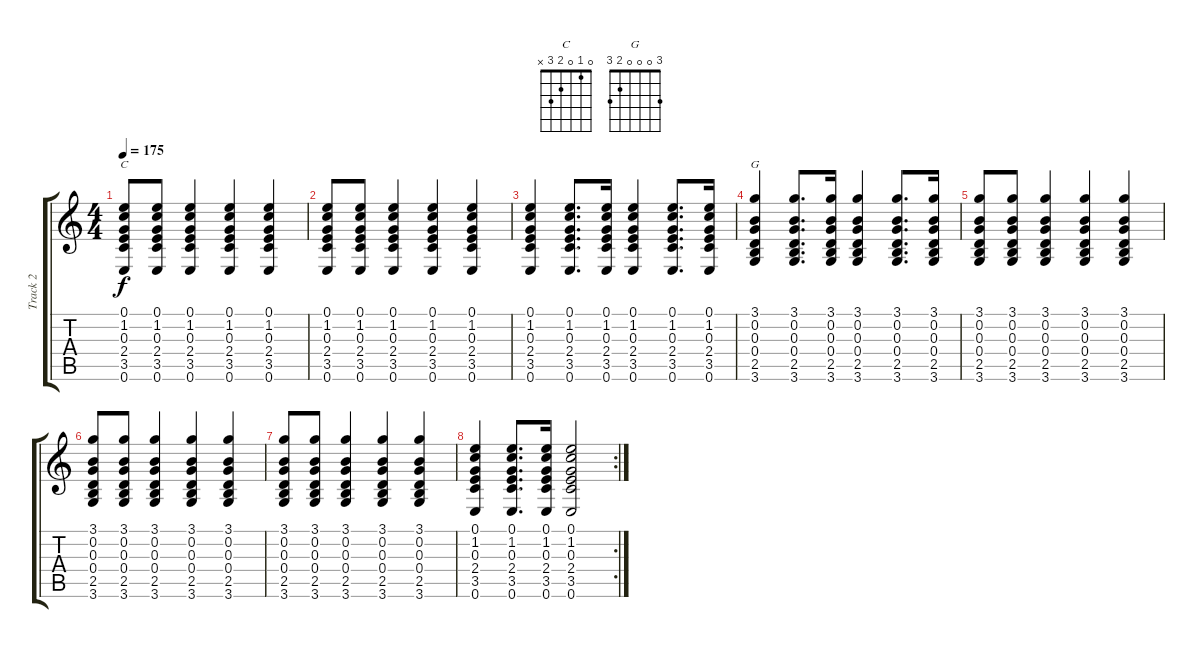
\track ("Track 2" "Track 2") {instrument acousticguitarsteel}
\staff {score tabs}
\tuning (E4 B3 G3 D3 A2 E2) {hide}
\chord ("C" 0 1 0 2 3 x)
\chord ("G" 3 0 0 0 2 3)
\ts (4 4)
\tempo 175
\clef g2
\ks c
(0.1 1.2 0.3 2.4 3.5 0.6).8{ch "C" dy f} (0.1 1.2 0.3 2.4 3.5 0.6).8 (0.1 1.2 0.3 2.4 3.5 0.6).4 (0.1 1.2 0.3 2.4 3.5 0.6).4 (0.1 1.2 0.3 2.4 3.5 0.6).4 |
(0.1 1.2 0.3 2.4 3.5 0.6).8 (0.1 1.2 0.3 2.4 3.5 0.6).8 (0.1 1.2 0.3 2.4 3.5 0.6).4 (0.1 1.2 0.3 2.4 3.5 0.6).4 (0.1 1.2 0.3 2.4 3.5 0.6).4 |
(0.1 1.2 0.3 2.4 3.5 0.6).4 (0.1 1.2 0.3 2.4 3.5 0.6).8{d} (0.1 1.2 0.3 2.4 3.5 0.6).16 (0.1 1.2 0.3 2.4 3.5 0.6).4 (0.1 1.2 0.3 2.4 3.5 0.6).8{d} (0.1 1.2 0.3 2.4 3.5 0.6).16 |
(3.1 0.2 0.3 0.4 2.5 3.6).4{ch "G"} (3.1 0.2 0.3 0.4 2.5 3.6).8{d} (3.1 0.2 0.3 0.4 2.5 3.6).16 (3.1 0.2 0.3 0.4 2.5 3.6).4 (3.1 0.2 0.3 0.4 2.5 3.6).8{d} (3.1 0.2 0.3 0.4 2.5 3.6).16 |
(3.1 0.2 0.3 0.4 2.5 3.6).8 (3.1 0.2 0.3 0.4 2.5 3.6).8 (3.1 0.2 0.3 0.4 2.5 3.6).4 (3.1 0.2 0.3 0.4 2.5 3.6).4 (3.1 0.2 0.3 0.4 2.5 3.6).4 |
(3.1 0.2 0.3 0.4 2.5 3.6).8 (3.1 0.2 0.3 0.4 2.5 3.6).8 (3.1 0.2 0.3 0.4 2.5 3.6).4 (3.1 0.2 0.3 0.4 2.5 3.6).4 (3.1 0.2 0.3 0.4 2.5 3.6).4 |
(3.1 0.2 0.3 0.4 2.5 3.6).8 (3.1 0.2 0.3 0.4 2.5 3.6).8 (3.1 0.2 0.3 0.4 2.5 3.6).4 (3.1 0.2 0.3 0.4 2.5 3.6).4 (3.1 0.2 0.3 0.4 2.5 3.6).4 |
\rc 2
(0.1 1.2 0.3 2.4 3.5 0.6).4 (0.1 1.2 0.3 2.4 3.5 0.6).8{d} (0.1 1.2 0.3 2.4 3.5 0.6).16 (0.1 1.2 0.3 2.4 3.5 0.6).2
